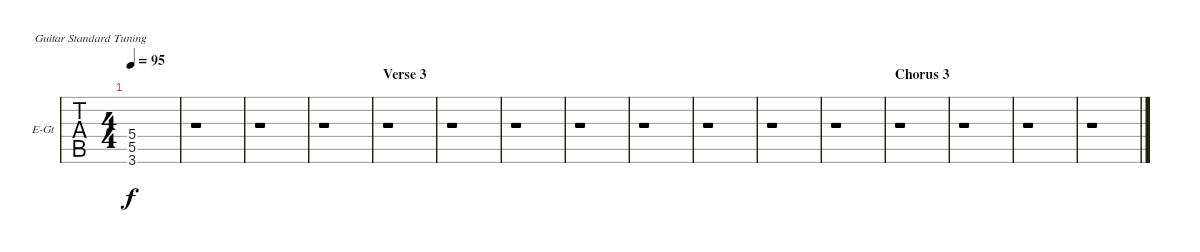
\bracketExtendMode nobrackets
\firstSystemTrackNameOrientation horizontal
\otherSystemsTrackNameOrientation horizontal
\defaultBarNumberDisplay FirstOfSystem
\track ("Electric Guitar 2" "E-Gt") {instrument distortionguitar}
\staff {tabs}
\tuning (E4 B3 G3 D3 A2 E2)
\ts (4 4)
\tempo 95
\clef g2
\scale
0.25
\ks c
(5.4 5.5 3.6).1{dy f} |
\scale
0.25 r.1 |
\scale
0.25 r.1 |
\scale
0.25 r.1 |
\section ("" "Verse 3")
\scale
0.25 r.1 |
\scale
0.25 r.1 |
\scale
0.25 r.1 |
\scale
0.25 r.1 |
\scale
0.25 r.1 |
\scale
0.25 r.1 |
\scale
0.25 r.1 |
\scale
0.25 r.1 |
\section ("" "Chorus 3")
\scale
0.25 r.1 |
\scale
0.25 r.1 |
\scale
0.25 r.1 |
\scale
0.25 r.1
